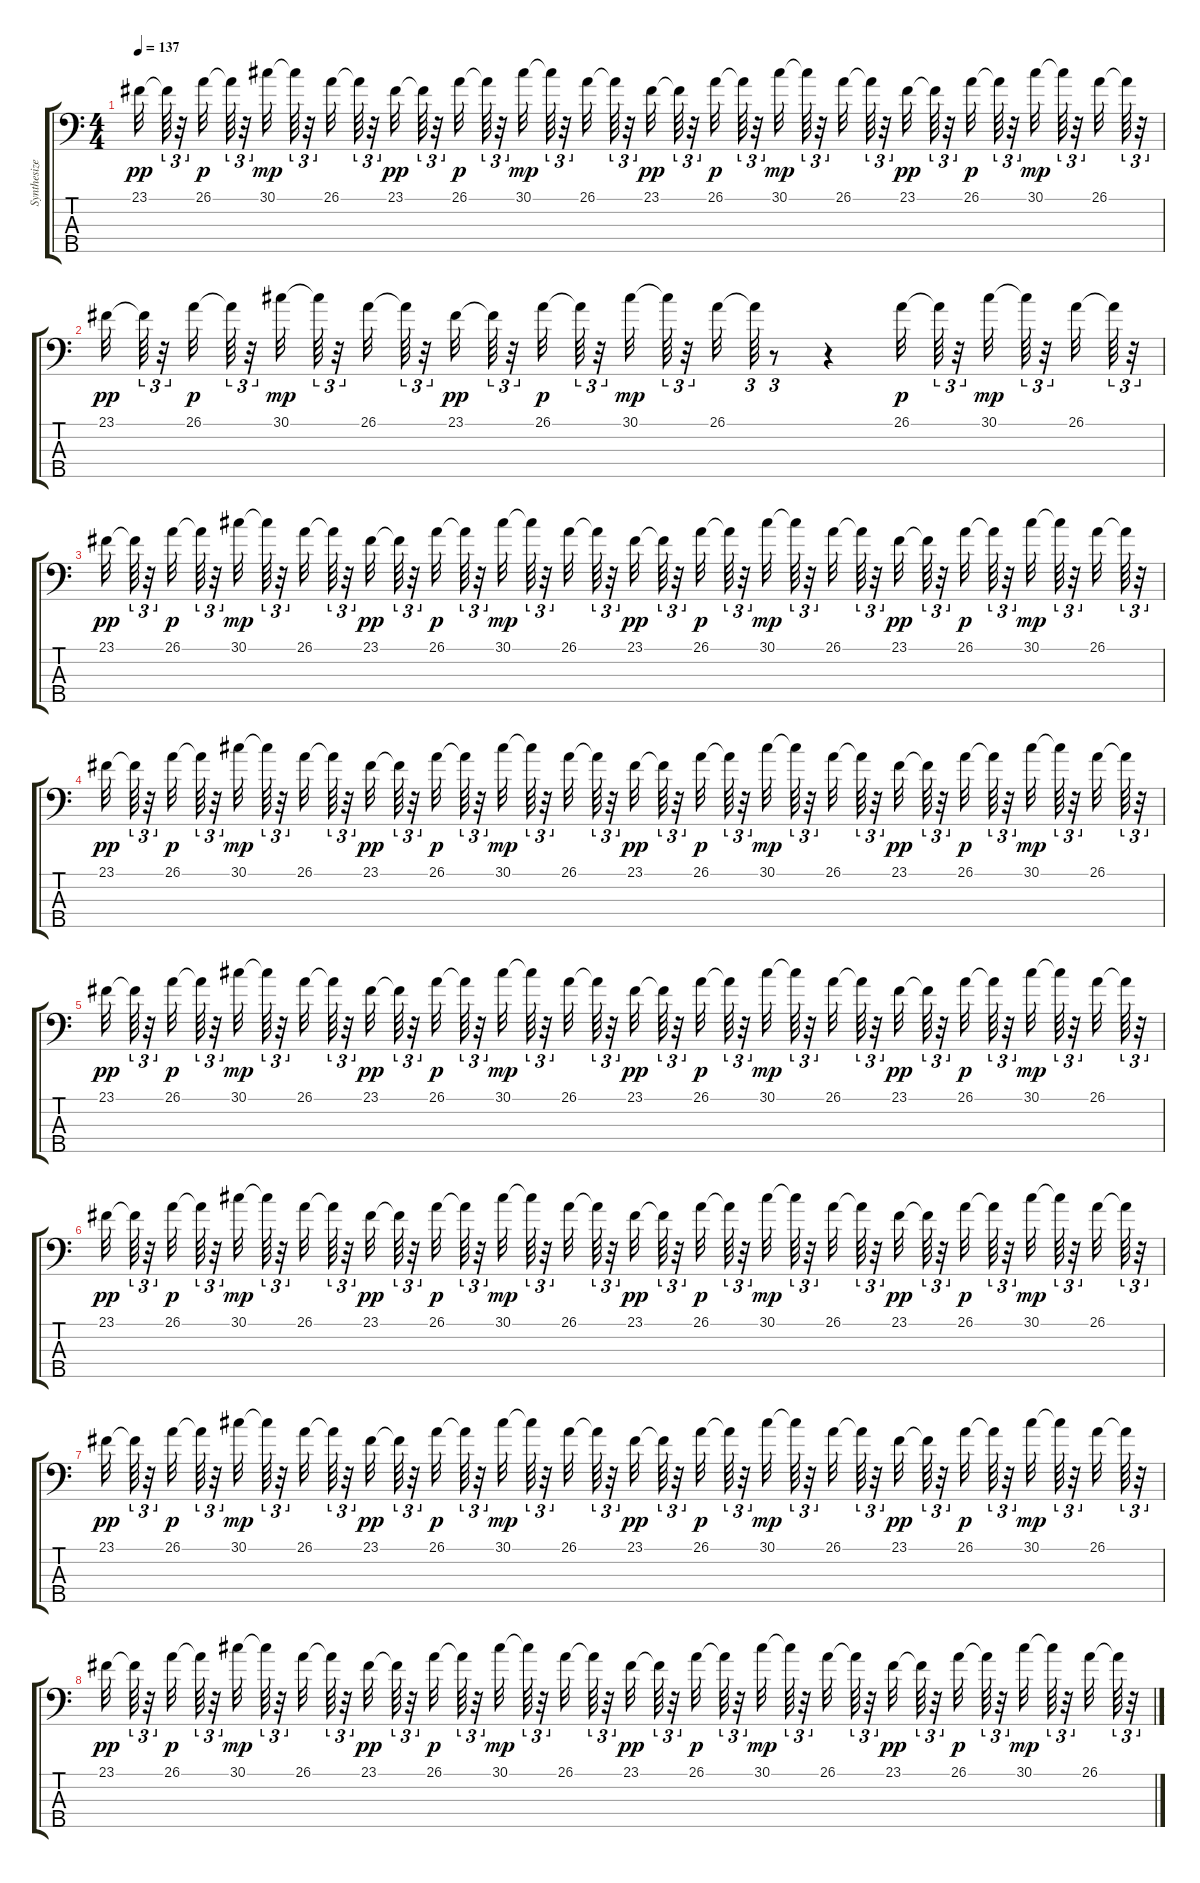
\track ("Synthesizer" "Synthesize") {instrument pad2warm}
\staff {score tabs}
\tuning (G2 D2 A1 E1 B0) {hide}
\ts (4 4)
\tempo 137
\clef f4
\ks c
23.1.32{dy pp} 23.1{t}.64{tu (3 2)} r.32{tu (3 2)} 26.1.32{dy p} 26.1{t}.64{tu (3 2)} r.32{tu (3 2)} 30.1.32{dy mp} 30.1{t}.64{tu (3 2)} r.32{tu (3 2)} 26.1.32 26.1{t}.64{tu (3 2)} r.32{tu (3 2)} 23.1.32{dy pp} 23.1{t}.64{tu (3 2)} r.32{tu (3 2)} 26.1.32{dy p} 26.1{t}.64{tu (3 2)} r.32{tu (3 2)} 30.1.32{dy mp} 30.1{t}.64{tu (3 2)} r.32{tu (3 2)} 26.1.32 26.1{t}.64{tu (3 2)} r.32{tu (3 2)} 23.1.32{dy pp} 23.1{t}.64{tu (3 2)} r.32{tu (3 2)} 26.1.32{dy p} 26.1{t}.64{tu (3 2)} r.32{tu (3 2)} 30.1.32{dy mp} 30.1{t}.64{tu (3 2)} r.32{tu (3 2)} 26.1.32 26.1{t}.64{tu (3 2)} r.32{tu (3 2)} 23.1.32{dy pp} 23.1{t}.64{tu (3 2)} r.32{tu (3 2)} 26.1.32{dy p} 26.1{t}.64{tu (3 2)} r.32{tu (3 2)} 30.1.32{dy mp} 30.1{t}.64{tu (3 2)} r.32{tu (3 2)} 26.1.32 26.1{t}.64{tu (3 2)} r.32{tu (3 2)} |
23.1.32{dy pp} 23.1{t}.64{tu (3 2)} r.32{tu (3 2)} 26.1.32{dy p} 26.1{t}.64{tu (3 2)} r.32{tu (3 2)} 30.1.32{dy mp} 30.1{t}.64{tu (3 2)} r.32{tu (3 2)} 26.1.32 26.1{t}.64{tu (3 2)} r.32{tu (3 2)} 23.1.32{dy pp} 23.1{t}.64{tu (3 2)} r.32{tu (3 2)} 26.1.32{dy p} 26.1{t}.64{tu (3 2)} r.32{tu (3 2)} 30.1.32{dy mp} 30.1{t}.64{tu (3 2)} r.32{tu (3 2)} 26.1.32 26.1{t}.64{tu (3 2)} r.8{tu (3 2)} r.4 26.1.32{dy p} 26.1{t}.64{tu (3 2)} r.32{tu (3 2)} 30.1.32{dy mp} 30.1{t}.64{tu (3 2)} r.32{tu (3 2)} 26.1.32 26.1{t}.64{tu (3 2)} r.32{tu (3 2)} |
23.1.32{dy pp} 23.1{t}.64{tu (3 2)} r.32{tu (3 2)} 26.1.32{dy p} 26.1{t}.64{tu (3 2)} r.32{tu (3 2)} 30.1.32{dy mp} 30.1{t}.64{tu (3 2)} r.32{tu (3 2)} 26.1.32 26.1{t}.64{tu (3 2)} r.32{tu (3 2)} 23.1.32{dy pp} 23.1{t}.64{tu (3 2)} r.32{tu (3 2)} 26.1.32{dy p} 26.1{t}.64{tu (3 2)} r.32{tu (3 2)} 30.1.32{dy mp} 30.1{t}.64{tu (3 2)} r.32{tu (3 2)} 26.1.32 26.1{t}.64{tu (3 2)} r.32{tu (3 2)} 23.1.32{dy pp} 23.1{t}.64{tu (3 2)} r.32{tu (3 2)} 26.1.32{dy p} 26.1{t}.64{tu (3 2)} r.32{tu (3 2)} 30.1.32{dy mp} 30.1{t}.64{tu (3 2)} r.32{tu (3 2)} 26.1.32 26.1{t}.64{tu (3 2)} r.32{tu (3 2)} 23.1.32{dy pp} 23.1{t}.64{tu (3 2)} r.32{tu (3 2)} 26.1.32{dy p} 26.1{t}.64{tu (3 2)} r.32{tu (3 2)} 30.1.32{dy mp} 30.1{t}.64{tu (3 2)} r.32{tu (3 2)} 26.1.32 26.1{t}.64{tu (3 2)} r.32{tu (3 2)} |
23.1.32{dy pp} 23.1{t}.64{tu (3 2)} r.32{tu (3 2)} 26.1.32{dy p} 26.1{t}.64{tu (3 2)} r.32{tu (3 2)} 30.1.32{dy mp} 30.1{t}.64{tu (3 2)} r.32{tu (3 2)} 26.1.32 26.1{t}.64{tu (3 2)} r.32{tu (3 2)} 23.1.32{dy pp} 23.1{t}.64{tu (3 2)} r.32{tu (3 2)} 26.1.32{dy p} 26.1{t}.64{tu (3 2)} r.32{tu (3 2)} 30.1.32{dy mp} 30.1{t}.64{tu (3 2)} r.32{tu (3 2)} 26.1.32 26.1{t}.64{tu (3 2)} r.32{tu (3 2)} 23.1.32{dy pp} 23.1{t}.64{tu (3 2)} r.32{tu (3 2)} 26.1.32{dy p} 26.1{t}.64{tu (3 2)} r.32{tu (3 2)} 30.1.32{dy mp} 30.1{t}.64{tu (3 2)} r.32{tu (3 2)} 26.1.32 26.1{t}.64{tu (3 2)} r.32{tu (3 2)} 23.1.32{dy pp} 23.1{t}.64{tu (3 2)} r.32{tu (3 2)} 26.1.32{dy p} 26.1{t}.64{tu (3 2)} r.32{tu (3 2)} 30.1.32{dy mp} 30.1{t}.64{tu (3 2)} r.32{tu (3 2)} 26.1.32 26.1{t}.64{tu (3 2)} r.32{tu (3 2)} |
23.1.32{dy pp} 23.1{t}.64{tu (3 2)} r.32{tu (3 2)} 26.1.32{dy p} 26.1{t}.64{tu (3 2)} r.32{tu (3 2)} 30.1.32{dy mp} 30.1{t}.64{tu (3 2)} r.32{tu (3 2)} 26.1.32 26.1{t}.64{tu (3 2)} r.32{tu (3 2)} 23.1.32{dy pp} 23.1{t}.64{tu (3 2)} r.32{tu (3 2)} 26.1.32{dy p} 26.1{t}.64{tu (3 2)} r.32{tu (3 2)} 30.1.32{dy mp} 30.1{t}.64{tu (3 2)} r.32{tu (3 2)} 26.1.32 26.1{t}.64{tu (3 2)} r.32{tu (3 2)} 23.1.32{dy pp} 23.1{t}.64{tu (3 2)} r.32{tu (3 2)} 26.1.32{dy p} 26.1{t}.64{tu (3 2)} r.32{tu (3 2)} 30.1.32{dy mp} 30.1{t}.64{tu (3 2)} r.32{tu (3 2)} 26.1.32 26.1{t}.64{tu (3 2)} r.32{tu (3 2)} 23.1.32{dy pp} 23.1{t}.64{tu (3 2)} r.32{tu (3 2)} 26.1.32{dy p} 26.1{t}.64{tu (3 2)} r.32{tu (3 2)} 30.1.32{dy mp} 30.1{t}.64{tu (3 2)} r.32{tu (3 2)} 26.1.32 26.1{t}.64{tu (3 2)} r.32{tu (3 2)} |
23.1.32{dy pp} 23.1{t}.64{tu (3 2)} r.32{tu (3 2)} 26.1.32{dy p} 26.1{t}.64{tu (3 2)} r.32{tu (3 2)} 30.1.32{dy mp} 30.1{t}.64{tu (3 2)} r.32{tu (3 2)} 26.1.32 26.1{t}.64{tu (3 2)} r.32{tu (3 2)} 23.1.32{dy pp} 23.1{t}.64{tu (3 2)} r.32{tu (3 2)} 26.1.32{dy p} 26.1{t}.64{tu (3 2)} r.32{tu (3 2)} 30.1.32{dy mp} 30.1{t}.64{tu (3 2)} r.32{tu (3 2)} 26.1.32 26.1{t}.64{tu (3 2)} r.32{tu (3 2)} 23.1.32{dy pp} 23.1{t}.64{tu (3 2)} r.32{tu (3 2)} 26.1.32{dy p} 26.1{t}.64{tu (3 2)} r.32{tu (3 2)} 30.1.32{dy mp} 30.1{t}.64{tu (3 2)} r.32{tu (3 2)} 26.1.32 26.1{t}.64{tu (3 2)} r.32{tu (3 2)} 23.1.32{dy pp} 23.1{t}.64{tu (3 2)} r.32{tu (3 2)} 26.1.32{dy p} 26.1{t}.64{tu (3 2)} r.32{tu (3 2)} 30.1.32{dy mp} 30.1{t}.64{tu (3 2)} r.32{tu (3 2)} 26.1.32 26.1{t}.64{tu (3 2)} r.32{tu (3 2)} |
23.1.32{dy pp} 23.1{t}.64{tu (3 2)} r.32{tu (3 2)} 26.1.32{dy p} 26.1{t}.64{tu (3 2)} r.32{tu (3 2)} 30.1.32{dy mp} 30.1{t}.64{tu (3 2)} r.32{tu (3 2)} 26.1.32 26.1{t}.64{tu (3 2)} r.32{tu (3 2)} 23.1.32{dy pp} 23.1{t}.64{tu (3 2)} r.32{tu (3 2)} 26.1.32{dy p} 26.1{t}.64{tu (3 2)} r.32{tu (3 2)} 30.1.32{dy mp} 30.1{t}.64{tu (3 2)} r.32{tu (3 2)} 26.1.32 26.1{t}.64{tu (3 2)} r.32{tu (3 2)} 23.1.32{dy pp} 23.1{t}.64{tu (3 2)} r.32{tu (3 2)} 26.1.32{dy p} 26.1{t}.64{tu (3 2)} r.32{tu (3 2)} 30.1.32{dy mp} 30.1{t}.64{tu (3 2)} r.32{tu (3 2)} 26.1.32 26.1{t}.64{tu (3 2)} r.32{tu (3 2)} 23.1.32{dy pp} 23.1{t}.64{tu (3 2)} r.32{tu (3 2)} 26.1.32{dy p} 26.1{t}.64{tu (3 2)} r.32{tu (3 2)} 30.1.32{dy mp} 30.1{t}.64{tu (3 2)} r.32{tu (3 2)} 26.1.32 26.1{t}.64{tu (3 2)} r.32{tu (3 2)} |
23.1.32{dy pp} 23.1{t}.64{tu (3 2)} r.32{tu (3 2)} 26.1.32{dy p} 26.1{t}.64{tu (3 2)} r.32{tu (3 2)} 30.1.32{dy mp} 30.1{t}.64{tu (3 2)} r.32{tu (3 2)} 26.1.32 26.1{t}.64{tu (3 2)} r.32{tu (3 2)} 23.1.32{dy pp} 23.1{t}.64{tu (3 2)} r.32{tu (3 2)} 26.1.32{dy p} 26.1{t}.64{tu (3 2)} r.32{tu (3 2)} 30.1.32{dy mp} 30.1{t}.64{tu (3 2)} r.32{tu (3 2)} 26.1.32 26.1{t}.64{tu (3 2)} r.32{tu (3 2)} 23.1.32{dy pp} 23.1{t}.64{tu (3 2)} r.32{tu (3 2)} 26.1.32{dy p} 26.1{t}.64{tu (3 2)} r.32{tu (3 2)} 30.1.32{dy mp} 30.1{t}.64{tu (3 2)} r.32{tu (3 2)} 26.1.32 26.1{t}.64{tu (3 2)} r.32{tu (3 2)} 23.1.32{dy pp} 23.1{t}.64{tu (3 2)} r.32{tu (3 2)} 26.1.32{dy p} 26.1{t}.64{tu (3 2)} r.32{tu (3 2)} 30.1.32{dy mp} 30.1{t}.64{tu (3 2)} r.32{tu (3 2)} 26.1.32 26.1{t}.64{tu (3 2)} r.32{tu (3 2)}
